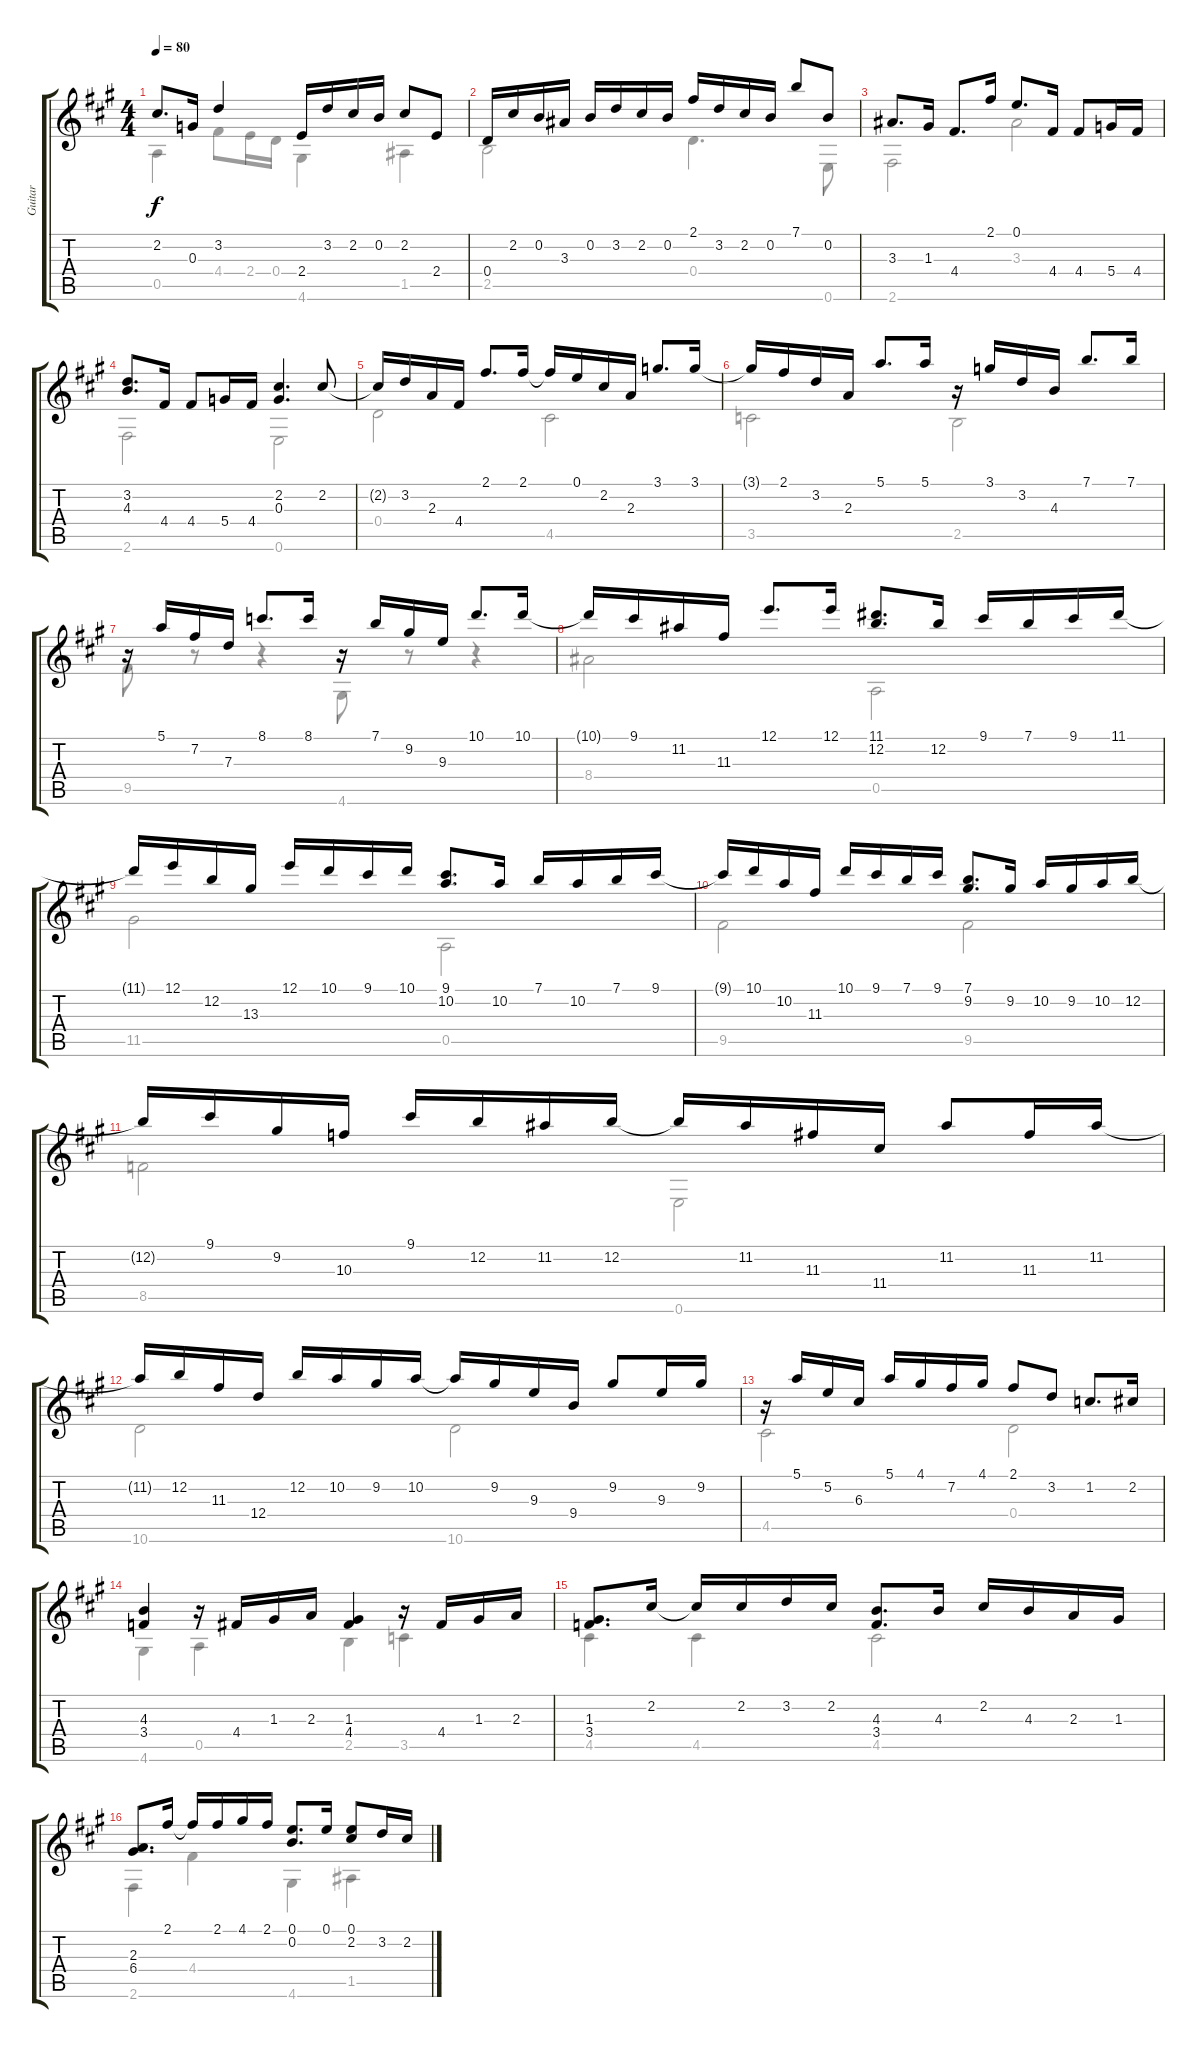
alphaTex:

\track ("Guitar" "Guitar") {instrument acousticguitarnylon}
\staff {score tabs}
\tuning (E4 B3 G3 D3 A2 E2) {hide}
\voice
\ts (4 4)
\tempo 80
\clef g2
\ks a
2.2.8{d dy f} 0.3.16 3.2.4 2.4.16 3.2.16 2.2.16 0.2.16 2.2.8 2.4.8 |
0.4.16 2.2.16 0.2.16 3.3.16 0.2.16 3.2.16 2.2.16 0.2.16 2.1.16 3.2.16 2.2.16 0.2.16 7.1.8 0.2.8 |
3.3.8{d} 1.3.16 4.4.8{d} 2.1.16 0.1.8{d} 4.4.16 4.4.8 5.4.16 4.4.16 |
(3.2 4.3).8{d} 4.4.16 4.4.8 5.4.16 4.4.16 (2.2 0.3).4{d} 2.2.8 |
2.2{t}.16 3.2.16 2.3.16 4.4.16 2.1.8{d} 2.1.16 2.1{t}.16 0.1.16 2.2.16 2.3.16 3.1.8{d} 3.1.16 |
3.1{t}.16 2.1.16 3.2.16 2.3.16 5.1.8{d} 5.1.16 r.16 3.1.16 3.2.16 4.3.16 7.1.8{d} 7.1.16 |
r.16 5.1.16 7.2.16 7.3.16 8.1.8{d} 8.1.16 r.16 7.1.16 9.2.16 9.3.16 10.1.8{d} 10.1.16 |
10.1{t}.16 9.1.16 11.2.16 11.3.16 12.1.8{d} 12.1.16 (11.1 12.2).8{d} 12.2.16 9.1.16 7.1.16 9.1.16 11.1.16 |
11.1{t}.16 12.1.16 12.2.16 13.3.16 12.1.16 10.1.16 9.1.16 10.1.16 (9.1 10.2).8{d} 10.2.16 7.1.16 10.2.16 7.1.16 9.1.16 |
9.1{t}.16 10.1.16 10.2.16 11.3.16 10.1.16 9.1.16 7.1.16 9.1.16 (7.1 9.2).8{d} 9.2.16 10.2.16 9.2.16 10.2.16 12.2.16 |
12.2{t}.16 9.1.16 9.2.16 10.3.16 9.1.16 12.2.16 11.2.16 12.2.16 12.2{t}.16 11.2.16 11.3.16 11.4.16 11.2.8 11.3.16 11.2.16 |
11.2{t}.16 12.2.16 11.3.16 12.4.16 12.2.16 10.2.16 9.2.16 10.2.16 10.2{t}.16 9.2.16 9.3.16 9.4.16 9.2.8 9.3.16 9.2.16 |
r.16 5.1.16 5.2.16 6.3.16 5.1.16 4.1.16 7.2.16 4.1.16 2.1.8 3.2.8 1.2.8{d} 2.2.16 |
(4.3 3.4).4 r.16 4.4.16 1.3.16 2.3.16 (1.3 4.4).4 r.16 4.4.16 1.3.16 2.3.16 |
(1.3 3.4).8{d} 2.2.16 2.2{t}.16 2.2.16 3.2.16 2.2.16 (4.3 3.4).8{d} 4.3.16 2.2.16 4.3.16 2.3.16 1.3.16 |
(2.3 6.4).8{d} 2.1.16 2.1{t}.16 2.1.16 4.1.16 2.1.16 (0.1 0.2).8{d} 0.1.16 (0.1 2.2).8 3.2.16 2.2.16
\voice
\clef g2
\ottava regular
\simile none
\ks a
0.5.4{dy f} 4.4.8 2.4.16 0.4.16 4.6.4 1.5.4 |
2.5.2 0.4.4{d} 0.6.8 |
2.6.2 3.3.2 |
2.6.2 0.6.2 |
0.4.2 4.5.2 |
3.5.2 2.5.2 |
9.5.8 r.8 r.4 4.6.8 r.8 r.4 |
8.4.2 0.5.2 |
11.5.2 0.5.2 |
9.5.2 9.5.2 |
8.5.2 0.6.2 |
10.6.2 10.6.2 |
4.5.2 0.4.2 |
4.6.4 0.5.4 2.5.4 3.5.4 |
4.5.4 4.5.4 4.5.2 |
2.6.4 4.4.4 4.6.4 1.5.4
